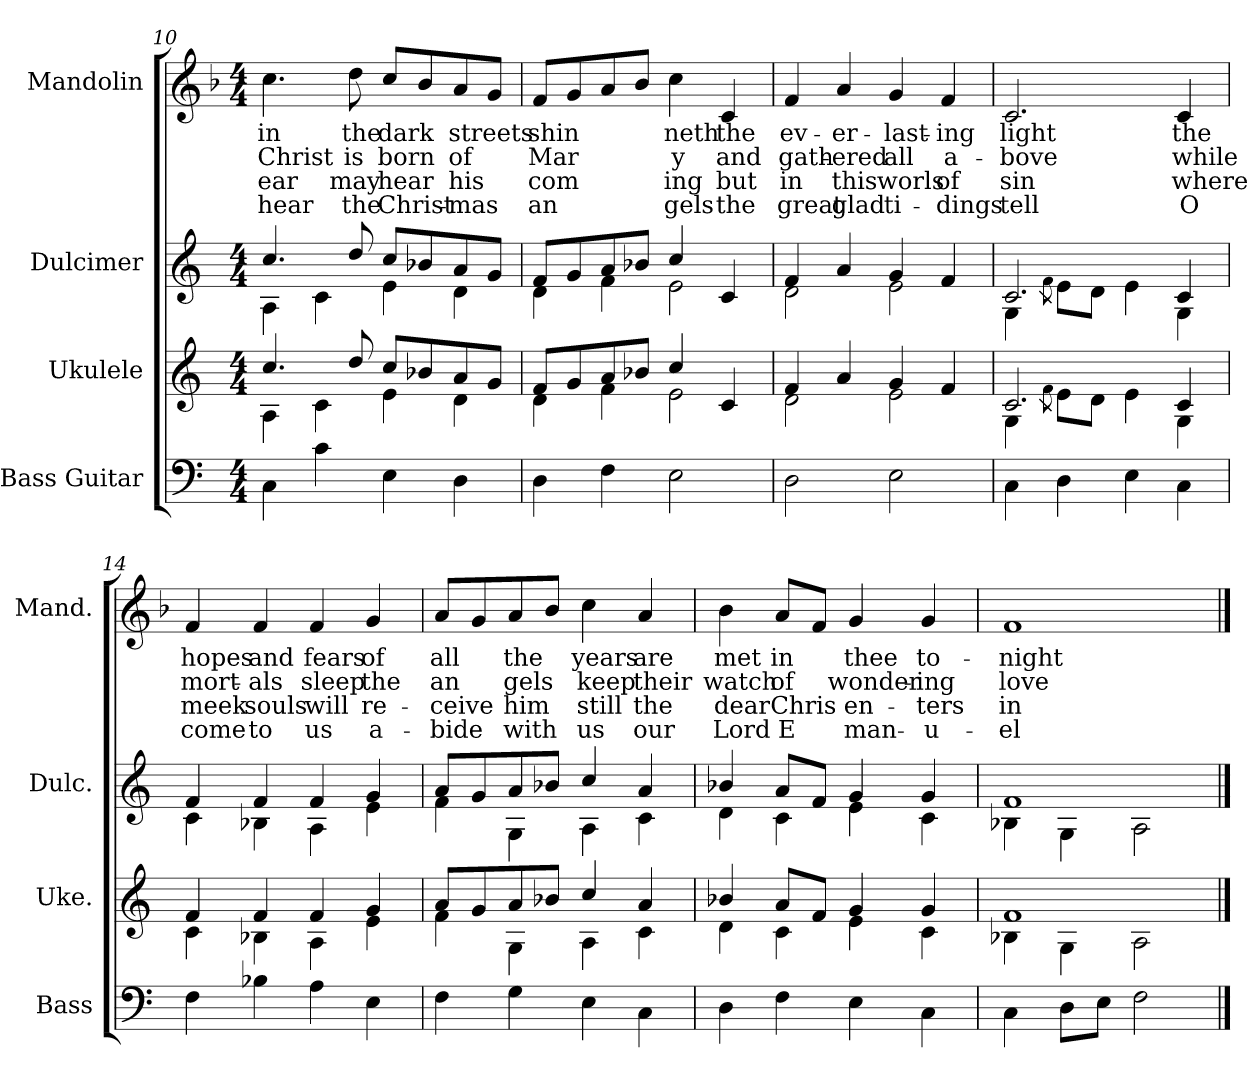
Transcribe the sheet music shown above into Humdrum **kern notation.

**kern	**kern	**kern	**kern	**text	**text	**text	**text
*part4	*part3	*part2	*part1	*part1	*part1	*part1	*part1
*staff4	*staff3	*staff2	*staff1	*staff1	*staff1	*staff1	*staff1
*I"Bass Guitar	*I"Ukulele	*I"Dulcimer	*I"Mandolin	*	*	*	*
*I'Bass	*I'Uke.	*I'Dulc.	*I'Mand.	*	*	*	*
!!LO:PB:g=z
*	*	*clefG2	*clefG2	*	*	*	*
*k[]	*k[]	*k[]	*k[b-]	*	*	*	*
*	*	*	*F:	*	*	*	*
*M4/4	*M4/4	*M4/4	*M4/4	*	*	*	*
=10	=10	=10	=10	=10	=10	=10	=10
*	*^	*^	*	*	*	*	*
!	!	!	!	!	!	!LO:LY:b	!LO:LY:b	!LO:LY:b	!LO:LY:b
4C\	4.cc/	4A\	4.cc/	4A\	4.cc\	in	Christ	ear	hear
4c\	.	4c\	.	4c\	.	.	.	.	.
!	!	!	!	!	!	!LO:LY:b	!LO:LY:b	!LO:LY:b	!LO:LY:b
.	8dd/	.	8dd/	.	8dd\	the	is	may	the
!	!	!	!	!	!	!LO:LY:b	!LO:LY:b	!LO:LY:b	!LO:LY:b
4E\	8cc/L	4e\	8cc/L	4e\	8cc/L	dark	born	hear	Christ-
.	8b-/	.	8b-X/	.	8b-/	.	.	.	.
!	!	!	!	!	!	!LO:LY:b	!LO:LY:b	!LO:LY:b	!LO:LY:b
4D\	8a/	4d\	8a/	4d\	8a/	streets	of	his	-mas
.	8g/J	.	8g/J	.	8g/J	.	.	.	.
=11	=11	=11	=11	=11	=11	=11	=11	=11	=11
!	!	!	!	!	!	!LO:LY:b	!LO:LY:b	!LO:LY:b	!LO:LY:b
4D\	8f/L	4d\	8f/L	4d\	8f/L	shin	Mar	com	an
.	8g/	.	8g/	.	8g/	.	.	.	.
4F\	8a/	4f\	8a/	4f\	8a/	.	.	.	.
.	8b-/J	.	8b-X/J	.	8b-/J	.	.	.	.
!	!	!	!	!	!	!LO:LY:b	!LO:LY:b	!LO:LY:b	!LO:LY:b
2E\	4cc/	2e\	4cc/	2e\	4cc\	neth	y	ing	gels
!	!	!	!	!	!	!LO:LY:b	!LO:LY:b	!LO:LY:b	!LO:LY:b
.	4c/	.	4c/	.	4c/	the	and	but	the
=12	=12	=12	=12	=12	=12	=12	=12	=12	=12
!	!	!	!	!	!	!LO:LY:b	!LO:LY:b	!LO:LY:b	!LO:LY:b
2D\	4f/	2d\	4f/	2d\	4f/	ev-	gath-	in	great
!	!	!	!	!	!	!LO:LY:b	!LO:LY:b	!LO:LY:b	!LO:LY:b
.	4a/	.	4a/	.	4a/	-er-	-ered	this	glad
!	!	!	!	!	!	!LO:LY:b	!LO:LY:b	!LO:LY:b	!LO:LY:b
2E\	4g/	2e\	4g/	2e\	4g/	-last-	all	worls	ti-
!	!	!	!	!	!	!LO:LY:b	!LO:LY:b	!LO:LY:b	!LO:LY:b
.	4f/	.	4f/	.	4f/	-ing	a-	of	-dings
=13	=13	=13	=13	=13	=13	=13	=13	=13	=13
!	!	!	!	!	!	!LO:LY:b	!LO:LY:b	!LO:LY:b	!LO:LY:b
4C\	2.c/	4G\	2.c/	4G\	2.c/	light	-bove	sin	tell
.	.	8qf\	.	8qf\	.	.	.	.	.
4D\	.	8e\L	.	8e\L	.	.	.	.	.
.	.	8d\J	.	8d\J	.	.	.	.	.
4E\	.	4e\	.	4e\	.	.	.	.	.
!	!	!	!	!	!	!LO:LY:b	!LO:LY:b	!LO:LY:b	!LO:LY:b
4C\	4c/	4G\	4c/	4G\	4c/	the	while	where	O
!!LO:LB:g=z
=14	=14	=14	=14	=14	=14	=14	=14	=14	=14
!	!	!	!	!	!	!LO:LY:b	!LO:LY:b	!LO:LY:b	!LO:LY:b
4F\	4f/	4c\	4f/	4c\	4f/	hopes	mort-	meek	come
!	!	!	!	!	!	!LO:LY:b	!LO:LY:b	!LO:LY:b	!LO:LY:b
4B-\	4f/	4B-\	4f/	4B-X\	4f/	and	-als	souls	to
!	!	!	!	!	!	!LO:LY:b	!LO:LY:b	!LO:LY:b	!LO:LY:b
4A\	4f/	4A\	4f/	4A\	4f/	fears	sleep	will	us
!	!	!	!	!	!	!LO:LY:b	!LO:LY:b	!LO:LY:b	!LO:LY:b
4E\	4g/	4e\	4g/	4e\	4g/	of	the	re-	a-
=15	=15	=15	=15	=15	=15	=15	=15	=15	=15
!	!	!	!	!	!	!LO:LY:b	!LO:LY:b	!LO:LY:b	!LO:LY:b
4F\	8a/L	4f\	8a/L	4f\	8a/L	all	an	-ceive	-bide
.	8g/	.	8g/	.	8g/	.	.	.	.
!	!	!	!	!	!	!LO:LY:b	!LO:LY:b	!LO:LY:b	!LO:LY:b
4G\	8a/	4G\	8a/	4G\	8a/	the	gels	him	with
.	8b-/J	.	8b-X/J	.	8b-/J	.	.	.	.
!	!	!	!	!	!	!LO:LY:b	!LO:LY:b	!LO:LY:b	!LO:LY:b
4E\	4cc/	4A\	4cc/	4A\	4cc\	years	keep	still	us
!	!	!	!	!	!	!LO:LY:b	!LO:LY:b	!LO:LY:b	!LO:LY:b
4C\	4a/	4c\	4a/	4c\	4a/	are	their	the	our
=16	=16	=16	=16	=16	=16	=16	=16	=16	=16
!	!	!	!	!	!	!LO:LY:b	!LO:LY:b	!LO:LY:b	!LO:LY:b
4D\	4b-/	4d\	4b-X/	4d\	4b-\	met	watch	dear	Lord
!	!	!	!	!	!	!LO:LY:b	!LO:LY:b	!LO:LY:b	!LO:LY:b
4F\	8a/L	4c\	8a/L	4c\	8a/L	in	of	Chris	E
.	8f/J	.	8f/J	.	8f/J	.	.	.	.
!	!	!	!	!	!	!LO:LY:b	!LO:LY:b	!LO:LY:b	!LO:LY:b
4E\	4g/	4e\	4g/	4e\	4g/	thee	wonder-	en-	man-
!	!	!	!	!	!	!LO:LY:b	!LO:LY:b	!LO:LY:b	!LO:LY:b
4C\	4g/	4c\	4g/	4c\	4g/	to-	-ing	-ters	-u-
=17	=17	=17	=17	=17	=17	=17	=17	=17	=17
!	!	!	!	!	!	!LO:LY:b	!LO:LY:b	!LO:LY:b	!LO:LY:b
4C\	1f	4B-\	1f	4B-X\	1f	-night	love	in	-el
8D\L	.	4G\	.	4G\	.	.	.	.	.
8E\J	.	.	.	.	.	.	.	.	.
2F\	.	2A\	.	2A\	.	.	.	.	.
*	*v	*v	*	*	*	*	*	*	*
*	*	*v	*v	*	*	*	*	*
==	==	==	==	==	==	==	==
*-	*-	*-	*-	*-	*-	*-	*-
